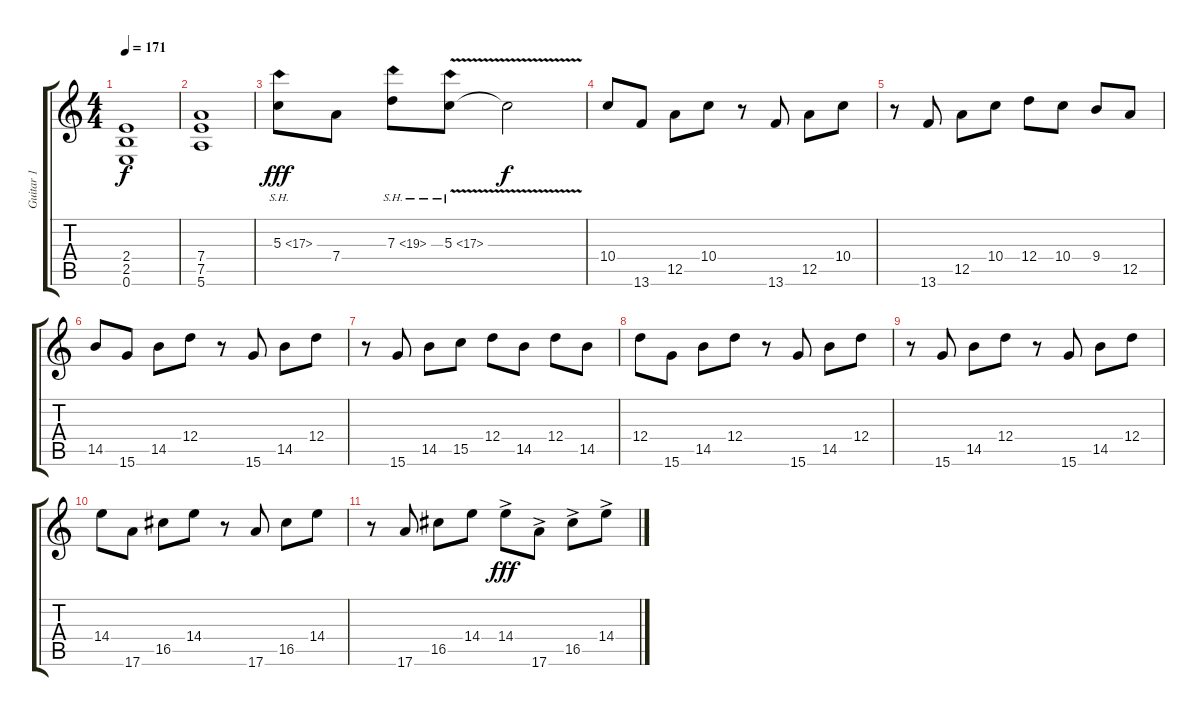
\track ("Guitar 1" "Guitar 1") {instrument overdrivenguitar}
\staff {score tabs}
\tuning (E4 B3 G3 D3 A2 E2) {hide}
\ts (4 4)
\tempo 171
\clef g2
\ks c
(2.4{t} 2.5{t} 0.6{t}).1{dy f} |
(7.4 7.5 5.6).1 |
5.3{sh 12}.8{dy fff} 7.4.8 7.3{sh 12}.8 5.3{sh 12 v}.8 5.3{t}.2{dy f} |
10.4.8 13.6.8 12.5.8 10.4.8 r.8 13.6.8 12.5.8 10.4.8 |
r.8 13.6.8 12.5.8 10.4.8 12.4.8 10.4.8 9.4.8 12.5.8 |
14.5.8 15.6.8 14.5.8 12.4.8 r.8 15.6.8 14.5.8 12.4.8 |
r.8 15.6.8 14.5.8 15.5.8 12.4.8 14.5.8 12.4.8 14.5.8 |
12.4.8 15.6.8 14.5.8 12.4.8 r.8 15.6.8 14.5.8 12.4.8 |
r.8 15.6.8 14.5.8 12.4.8 r.8 15.6.8 14.5.8 12.4.8 |
14.4.8 17.6.8 16.5.8 14.4.8 r.8 17.6.8 16.5.8 14.4.8 |
r.8 17.6.8 16.5.8 14.4.8 14.4{ac}.8{dy fff} 17.6{ac}.8 16.5{ac}.8 14.4{ac}.8
